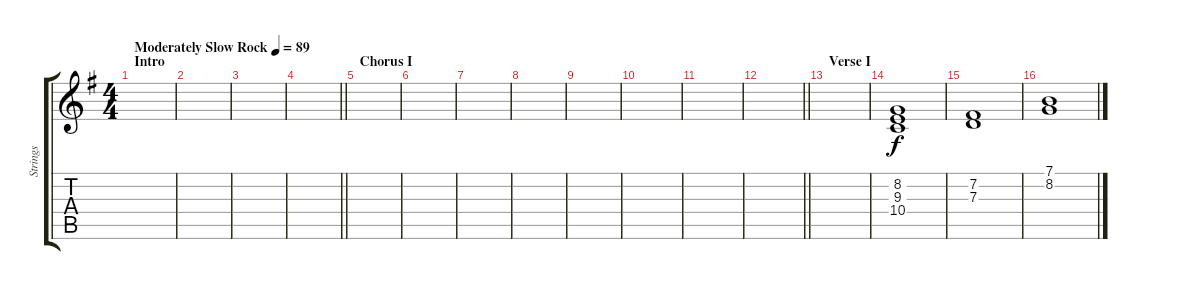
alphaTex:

\track ("Strings" "Strings") {instrument synthstrings1}
\staff {score tabs}
\tuning (E4 B3 G3 D3 A2 E2) {hide}
\ts (4 4)
\section ("" "Intro")
\tempo (89 "Moderately Slow Rock")
\clef g2
\ks g
|
|
|
\barLineRight lightlight
|
\section ("" "Chorus I")
|
|
|
|
|
|
|
\barLineRight lightlight
|
\section ("" "Verse I")
|
(8.2 9.3 10.4).1 |
(7.2 7.3).1 |
(7.1 8.2).1
